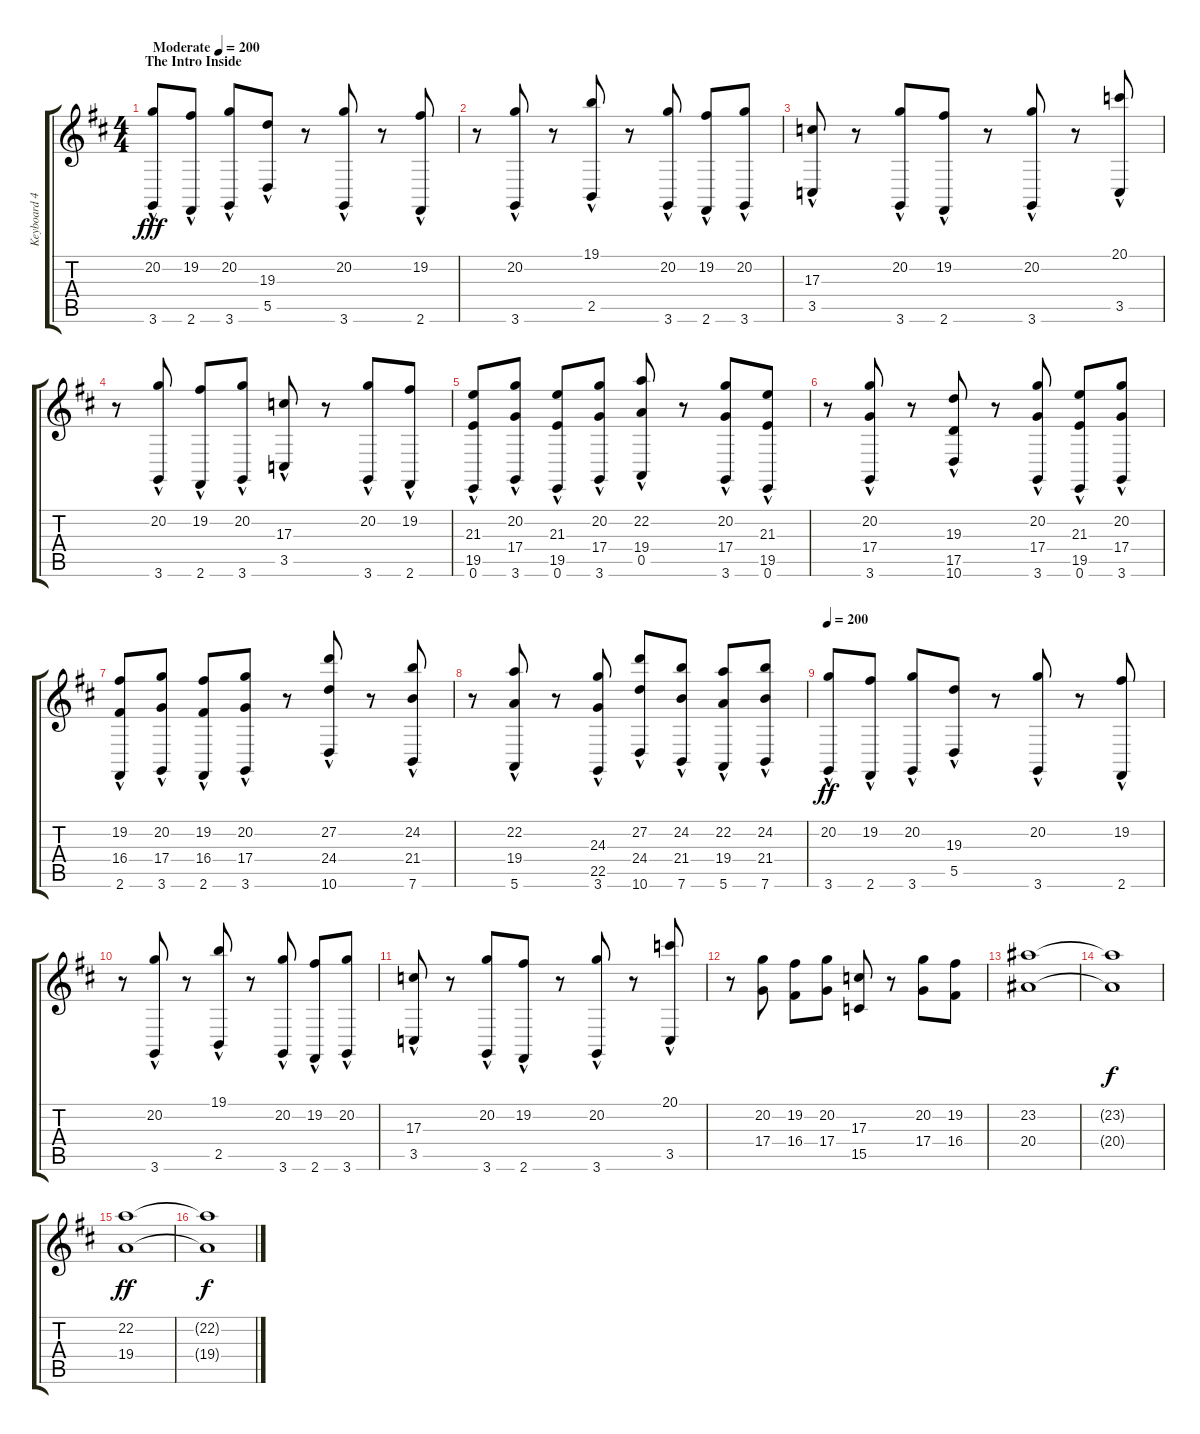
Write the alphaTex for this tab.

\track ("Keyboard 4" "Keyboard 4") {instrument stringensemble1}
\staff {score tabs}
\tuning (E4 B3 G3 D3 A2 E2) {hide}
\ts (4 4)
\section ("" "The Intro Inside")
\tempo (200 "Moderate")
\clef g2
\ks d
(20.2{hac} 3.6).8{dy fff instrument stringensemble1} (19.2{hac} 2.6).8 (20.2{hac} 3.6).8 (19.3{hac} 5.5).8 r.8 (20.2{hac} 3.6).8 r.8 (19.2{hac} 2.6).8 |
r.8 (20.2{hac} 3.6).8 r.8 (19.1{hac} 2.5).8 r.8 (20.2{hac} 3.6).8 (19.2{hac} 2.6).8 (20.2{hac} 3.6).8 |
(17.3{hac} 3.5).8 r.8 (20.2{hac} 3.6).8 (19.2{hac} 2.6).8 r.8 (20.2{hac} 3.6).8 r.8 (20.1{hac} 3.5).8 |
r.8 (20.2{hac} 3.6).8 (19.2{hac} 2.6).8 (20.2{hac} 3.6).8 (17.3{hac} 3.5).8 r.8 (20.2{hac} 3.6).8 (19.2{hac} 2.6).8 |
(21.3{hac} 19.5 0.6).8 (20.2{hac} 17.4 3.6).8 (21.3{hac} 19.5 0.6).8 (20.2{hac} 17.4 3.6).8 (22.2{hac} 19.4 0.5).8 r.8 (20.2{hac} 17.4 3.6).8 (21.3{hac} 19.5 0.6).8 |
r.8 (20.2{hac} 17.4 3.6).8 r.8 (19.3{hac} 17.5 10.6).8 r.8 (20.2{hac} 17.4 3.6).8 (21.3{hac} 19.5 0.6).8 (20.2{hac} 17.4 3.6).8 |
(19.2{hac} 16.4 2.6).8 (20.2{hac} 17.4 3.6).8 (19.2{hac} 16.4 2.6).8 (20.2{hac} 17.4 3.6).8 r.8 (27.2{hac} 24.4 10.6).8 r.8 (24.2{hac} 21.4 7.6).8 |
r.8 (22.2{hac} 19.4 5.6).8 r.8 (24.3{hac} 22.5 3.6).8 (27.2{hac} 24.4 10.6).8 (24.2{hac} 21.4 7.6).8 (22.2{hac} 19.4 5.6).8 (24.2{hac} 21.4 7.6).8 |
\tempo 200
(20.2{hac} 3.6).8{dy ff} (19.2{hac} 2.6).8 (20.2{hac} 3.6).8 (19.3{hac} 5.5).8 r.8 (20.2{hac} 3.6).8 r.8 (19.2{hac} 2.6).8 |
r.8 (20.2{hac} 3.6).8 r.8 (19.1{hac} 2.5).8 r.8 (20.2{hac} 3.6).8 (19.2{hac} 2.6).8 (20.2{hac} 3.6).8 |
(17.3{hac} 3.5).8 r.8 (20.2{hac} 3.6).8 (19.2{hac} 2.6).8 r.8 (20.2{hac} 3.6).8 r.8 (20.1{hac} 3.5).8 |
r.8 (20.2 17.4).8 (19.2 16.4).8 (20.2 17.4).8 (17.3 15.5).8 r.8 (20.2 17.4).8 (19.2 16.4).8 |
(23.2 20.4).1 |
(23.2{t} 20.4{t}).1{dy f} |
(22.2 19.4).1{dy ff} |
(22.2{t} 19.4{t}).1{dy f}
